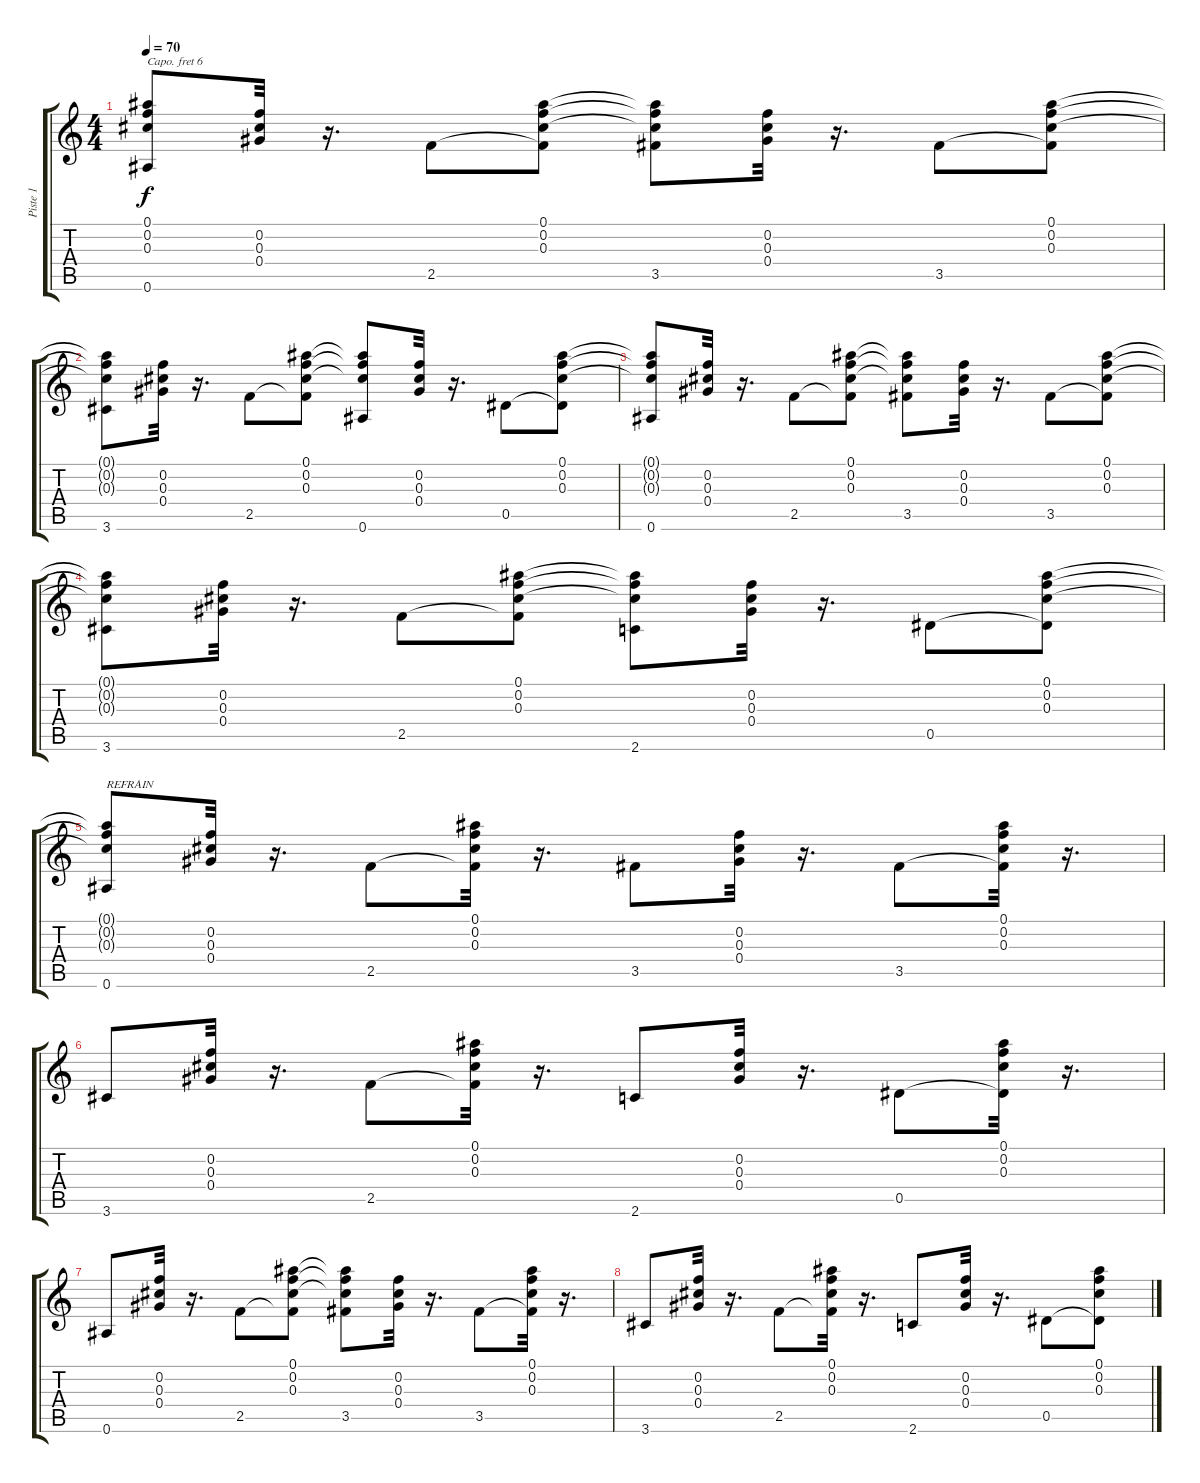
\track ("Piste 1" "Piste 1") {instrument acousticguitarnylon}
\staff {score tabs}
\capo 6
\tuning (E4 B3 G3 D3 A2 E2) {hide}
\ts (4 4)
\tempo 70
\clef g2
\ks c
(0.1{t} 0.2{t} 0.3{t} 0.6).8{dy f} (0.2 0.3 0.4).32 r.16{d} 2.5.8 (0.1 0.2 0.3 2.5{t}).8 (0.1{t} 0.2{t} 0.3{t} 3.5).8 (0.2 0.3 0.4).32 r.16{d} 3.5.8 (0.1 0.2 0.3 3.5{t}).8 |
(0.1{t} 0.2{t} 0.3{t} 3.6).8 (0.2 0.3 0.4).32 r.16{d} 2.5.8 (0.1 0.2 0.3 2.5{t}).8 (0.1{t} 0.2{t} 0.3{t} 0.6).8 (0.2 0.3 0.4).32 r.16{d} 0.5.8 (0.1 0.2 0.3 0.5{t}).8 |
(0.1{t} 0.2{t} 0.3{t} 0.6).8 (0.2 0.3 0.4).32 r.16{d} 2.5.8 (0.1 0.2 0.3 2.5{t}).8 (0.1{t} 0.2{t} 0.3{t} 3.5).8 (0.2 0.3 0.4).32 r.16{d} 3.5.8 (0.1 0.2 0.3 3.5{t}).8 |
(0.1{t} 0.2{t} 0.3{t} 3.6).8 (0.2 0.3 0.4).32 r.16{d} 2.5.8 (0.1 0.2 0.3 2.5{t}).8 (0.1{t} 0.2{t} 0.3{t} 2.6).8 (0.2 0.3 0.4).32 r.16{d} 0.5.8 (0.1 0.2 0.3 0.5{t}).8 |
(0.1{t} 0.2{t} 0.3{t} 0.6).8{txt "REFRAIN"} (0.2 0.3 0.4).32 r.16{d} 2.5.8 (0.1 0.2 0.3 2.5{t}).32 r.16{d} 3.5.8 (0.2 0.3 0.4).32 r.16{d} 3.5.8 (0.1 0.2 0.3 3.5{t}).32 r.16{d} |
3.6.8 (0.2 0.3 0.4).32 r.16{d} 2.5.8 (0.1 0.2 0.3 2.5{t}).32 r.16{d} 2.6.8 (0.2 0.3 0.4).32 r.16{d} 0.5.8 (0.1 0.2 0.3 0.5{t}).32 r.16{d} |
0.6.8 (0.2 0.3 0.4).32 r.16{d} 2.5.8 (0.1 0.2 0.3 2.5{t}).8 (0.1{t} 0.2{t} 0.3{t} 3.5).8 (0.2 0.3 0.4).32 r.16{d} 3.5.8 (0.1 0.2 0.3 3.5{t}).32 r.16{d} |
3.6.8 (0.2 0.3 0.4).32 r.16{d} 2.5.8 (0.1 0.2 0.3 2.5{t}).32 r.16{d} 2.6.8 (0.2 0.3 0.4).32 r.16{d} 0.5.8 (0.1 0.2 0.3 0.5{t}).8
